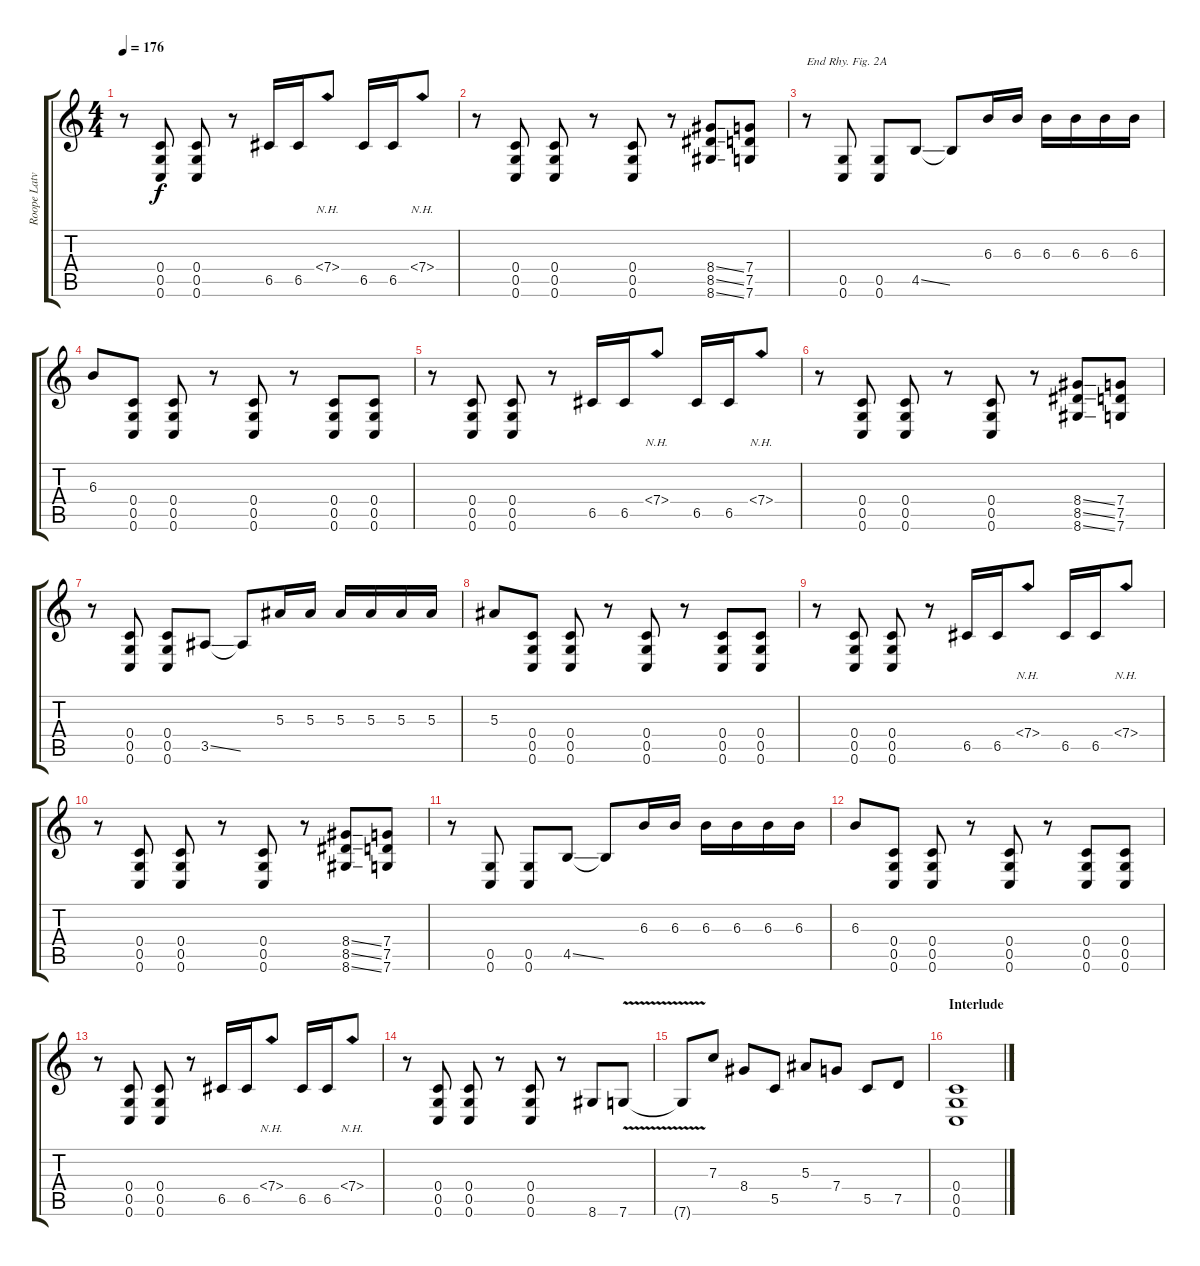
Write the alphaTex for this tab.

\track ("Roope Latvala [Guitar 2]" "Roope Latv") {instrument distortionguitar}
\staff {score tabs}
\tuning (D4 A3 F3 C3 G2 C2) {hide}
\ts (4 4)
\tempo 176
\clef g2
\ks c
r.8{dy f} (0.4 0.5 0.6).8 (0.4 0.5 0.6).8 r.8 6.5.16 6.5.16 7.4{nh}.8 6.5.16 6.5.16 7.4{nh}.8 |
r.8 (0.4 0.5 0.6).8 (0.4 0.5 0.6).8 r.8 (0.4 0.5 0.6).8 r.8 (8.4{ss} 8.5{ss} 8.6{ss}).8 (7.4 7.5 7.6).8 |
r.8{txt "End Rhy. Fig. 2A"} (0.5 0.6).8 (0.5 0.6).8 4.5{ss}.8 4.5{t}.8 6.3.16 6.3.16 6.3.16 6.3.16 6.3.16 6.3.16 |
6.3.8 (0.4 0.5 0.6).8 (0.4 0.5 0.6).8 r.8 (0.4 0.5 0.6).8 r.8 (0.4 0.5 0.6).8 (0.4 0.5 0.6).8 |
r.8 (0.4 0.5 0.6).8 (0.4 0.5 0.6).8 r.8 6.5.16 6.5.16 7.4{nh}.8 6.5.16 6.5.16 7.4{nh}.8 |
r.8 (0.4 0.5 0.6).8 (0.4 0.5 0.6).8 r.8 (0.4 0.5 0.6).8 r.8 (8.4{ss} 8.5{ss} 8.6{ss}).8 (7.4 7.5 7.6).8 |
r.8 (0.4 0.5 0.6).8 (0.4 0.5 0.6).8 3.5{ss}.8 3.5{t}.8 5.3.16 5.3.16 5.3.16 5.3.16 5.3.16 5.3.16 |
5.3.8 (0.4 0.5 0.6).8 (0.4 0.5 0.6).8 r.8 (0.4 0.5 0.6).8 r.8 (0.4 0.5 0.6).8 (0.4 0.5 0.6).8 |
r.8 (0.4 0.5 0.6).8 (0.4 0.5 0.6).8 r.8 6.5.16 6.5.16 7.4{nh}.8 6.5.16 6.5.16 7.4{nh}.8 |
r.8 (0.4 0.5 0.6).8 (0.4 0.5 0.6).8 r.8 (0.4 0.5 0.6).8 r.8 (8.4{ss} 8.5{ss} 8.6{ss}).8 (7.4 7.5 7.6).8 |
r.8 (0.5 0.6).8 (0.5 0.6).8 4.5{ss}.8 4.5{t}.8 6.3.16 6.3.16 6.3.16 6.3.16 6.3.16 6.3.16 |
6.3.8 (0.4 0.5 0.6).8 (0.4 0.5 0.6).8 r.8 (0.4 0.5 0.6).8 r.8 (0.4 0.5 0.6).8 (0.4 0.5 0.6).8 |
r.8 (0.4 0.5 0.6).8 (0.4 0.5 0.6).8 r.8 6.5.16 6.5.16 7.4{nh}.8 6.5.16 6.5.16 7.4{nh}.8 |
r.8 (0.4 0.5 0.6).8 (0.4 0.5 0.6).8 r.8 (0.4 0.5 0.6).8 r.8 8.6.8 7.6{v}.8 |
7.6{t}.8 7.3.8 8.4.8 5.5.8 5.3.8 7.4.8 5.5.8 7.5.8 |
\section ("" "Interlude")
(0.4 0.5 0.6).1
